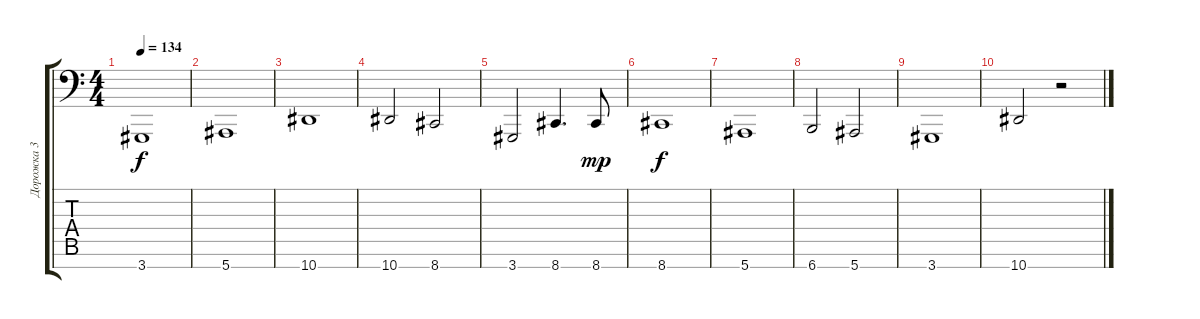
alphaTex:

\track ("Дорожка 3" "Дорожка 3") {instrument brightacousticpiano}
\staff {score tabs}
\tuning (E4 B3 G3 D3 A2 E2 F1) {hide}
\ts (4 4)
\tempo 134
\clef f4
\ks c
3.7.1{dy f} |
5.7.1 |
10.7.1 |
10.7.2 8.7.2 |
3.7.2 8.7.4{d} 8.7.8{dy mp} |
8.7.1{dy f} |
5.7.1 |
6.7.2 5.7.2 |
3.7.1 |
10.7.2 r.2
